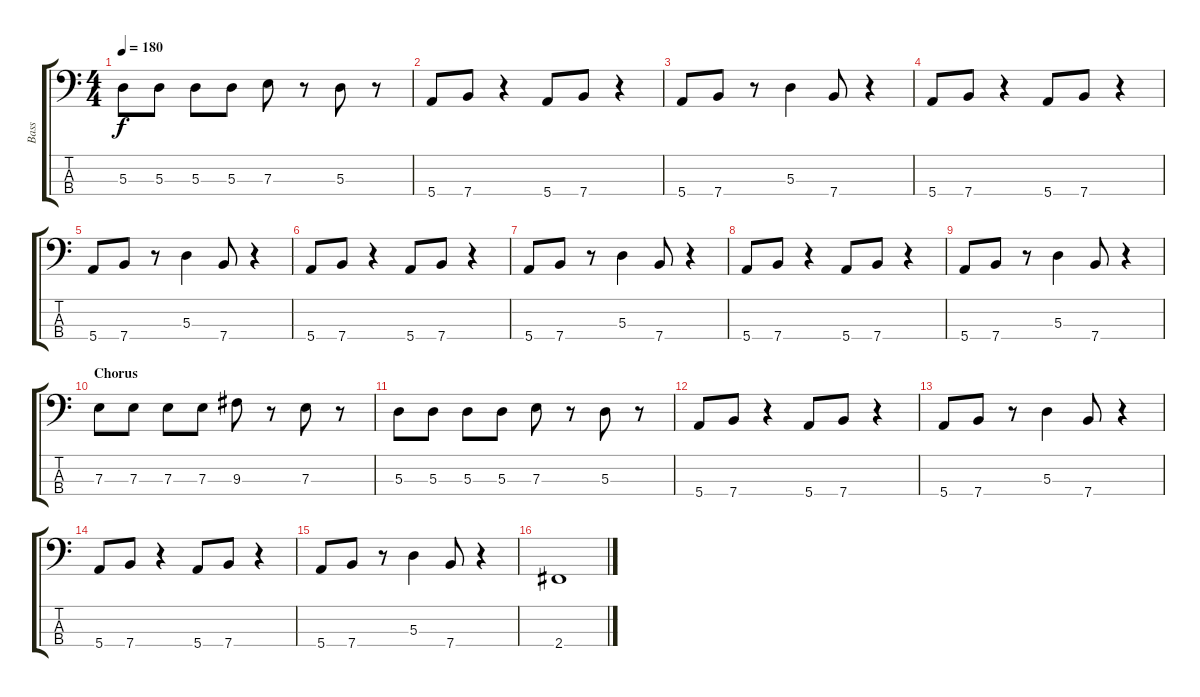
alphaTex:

\track ("Bass" "Bass") {instrument electricbasspick}
\staff {score tabs}
\tuning (G2 D2 A1 E1) {hide}
\ts (4 4)
\tempo 180
\clef f4
\ks c
5.3.8{dy f} 5.3.8 5.3.8 5.3.8 7.3.8 r.8 5.3.8 r.8 |
5.4.8 7.4.8 r.4 5.4.8 7.4.8 r.4 |
5.4.8 7.4.8 r.8 5.3.4 7.4.8 r.4 |
5.4.8 7.4.8 r.4 5.4.8 7.4.8 r.4 |
5.4.8 7.4.8 r.8 5.3.4 7.4.8 r.4 |
5.4.8 7.4.8 r.4 5.4.8 7.4.8 r.4 |
5.4.8 7.4.8 r.8 5.3.4 7.4.8 r.4 |
5.4.8 7.4.8 r.4 5.4.8 7.4.8 r.4 |
5.4.8 7.4.8 r.8 5.3.4 7.4.8 r.4 |
\section ("" "Chorus")
7.3.8 7.3.8 7.3.8 7.3.8 9.3.8 r.8 7.3.8 r.8 |
5.3.8 5.3.8 5.3.8 5.3.8 7.3.8 r.8 5.3.8 r.8 |
5.4.8 7.4.8 r.4 5.4.8 7.4.8 r.4 |
5.4.8 7.4.8 r.8 5.3.4 7.4.8 r.4 |
5.4.8 7.4.8 r.4 5.4.8 7.4.8 r.4 |
5.4.8 7.4.8 r.8 5.3.4 7.4.8 r.4 |
2.4.1
